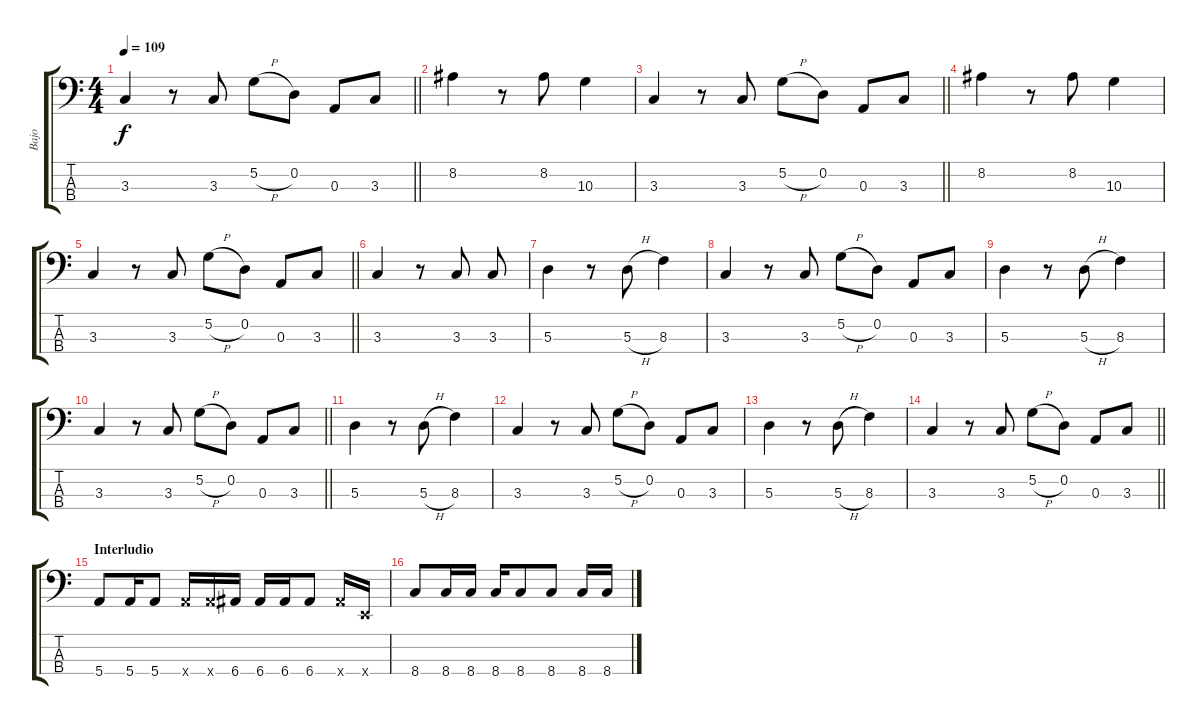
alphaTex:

\track ("Bajo" "Bajo") {instrument electricbassfinger}
\staff {score tabs}
\tuning (G2 D2 A1 E1) {hide}
\ts (4 4)
\tempo 109
\clef f4
\barLineRight lightlight
\ks c
3.3.4{dy f} r.8 3.3.8 5.2{h}.8 0.2.8 0.3.8 3.3.8 |
8.2.4 r.8 8.2.8 10.3.4 |
\barLineRight lightlight
3.3.4 r.8 3.3.8 5.2{h}.8 0.2.8 0.3.8 3.3.8 |
8.2.4 r.8 8.2.8 10.3.4 |
\barLineRight lightlight
3.3.4 r.8 3.3.8 5.2{h}.8 0.2.8 0.3.8 3.3.8 |
3.3.4 r.8 3.3.8 3.3.8 |
5.3.4 r.8 5.3{h}.8 8.3.4 |
3.3.4 r.8 3.3.8 5.2{h}.8 0.2.8 0.3.8 3.3.8 |
5.3.4 r.8 5.3{h}.8 8.3.4 |
\barLineRight lightlight
3.3.4 r.8 3.3.8 5.2{h}.8 0.2.8 0.3.8 3.3.8 |
5.3.4 r.8 5.3{h}.8 8.3.4 |
3.3.4 r.8 3.3.8 5.2{h}.8 0.2.8 0.3.8 3.3.8 |
5.3.4 r.8 5.3{h}.8 8.3.4 |
\barLineRight lightlight
3.3.4 r.8 3.3.8 5.2{h}.8 0.2.8 0.3.8 3.3.8 |
\section ("" "Interludio")
5.4.8 5.4.16 5.4.8 5.4{x}.16 5.4{x}.16 6.4.16 6.4.16 6.4.16 6.4.8 6.4{x}.16 0.4{x}.16 |
8.4.8 8.4.16 8.4.16 8.4.16 8.4.8 8.4.8 8.4.16 8.4.16
